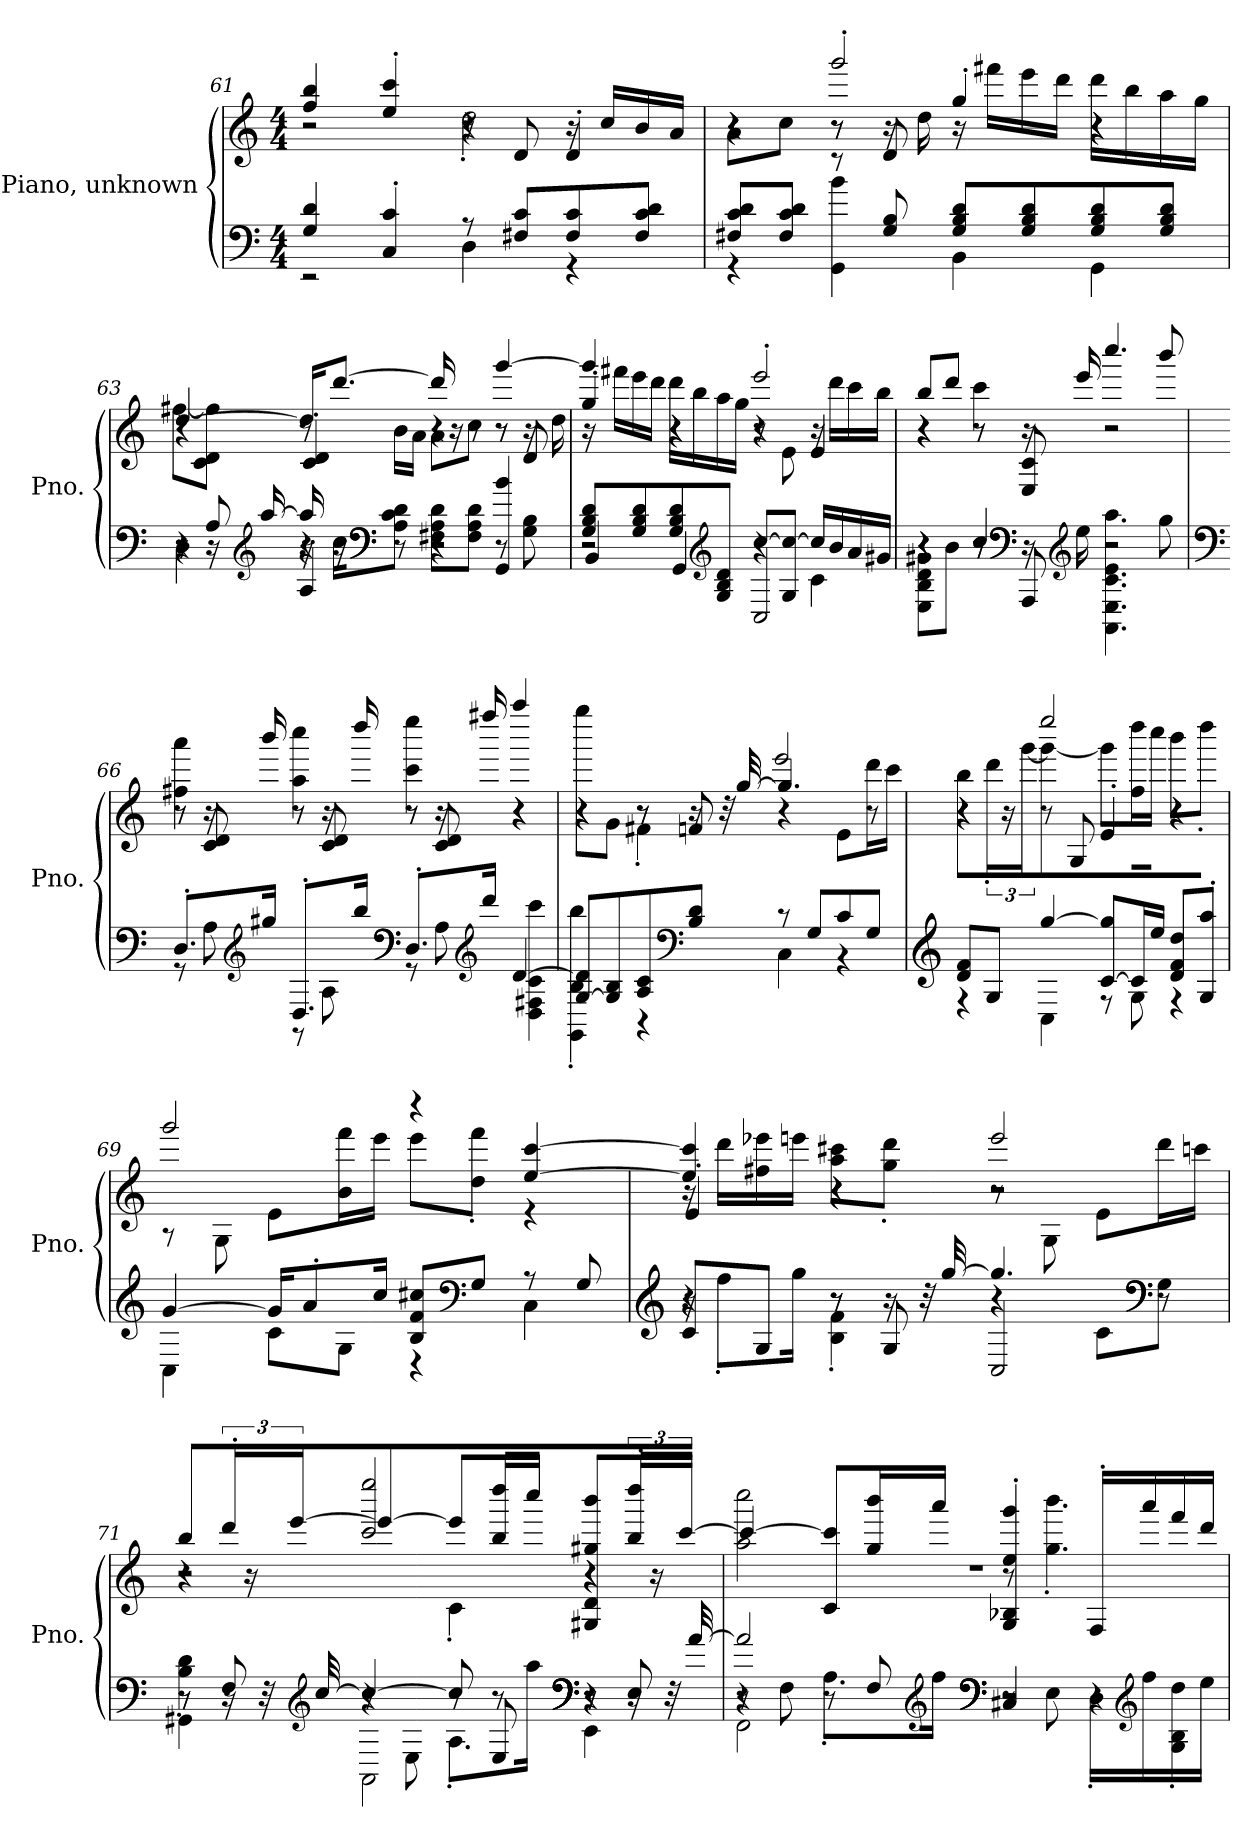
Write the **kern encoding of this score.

**kern	**kern
*part1	*part1
*staff2	*staff1
*I"Piano, unknown	*
*I'Pno.	*
*clefF4	*clefG2
*k[]	*k[]
*M4/4	*M4/4
=61	=61
*^	*^
*	*	*	*^
4G/ 4d/	2r	4ff/ 4bb/	2r	2r
4C/' 4c/'	.	4ee/' 4ccc/'	.	.
8r	4D\	8r	2dd'\	4r
8F#X/ 8c/L	.	8d/	.	.
8F#/ 8c/	4r	16r	.	4d'/
.	.	16cc/LL	.	.
8F#/ 8c/ 8d/J	.	16b/	.	.
.	.	16a/JJ	.	.
!!LO:LB:g=z	!!	!!
=62	=62	=62	=62	=62
8F#X/ 8c/ 8d/L	4r	4r	8a\L	4r
8F#/ 8c/ 8d/J	.	.	8cc\J	.
8r	4GG\ 4b\	2ggg'/	8r	8r
8G/ 8B/	.	.	16r	8d/
.	.	.	16dd\	.
8G/ 8B/ 8d/L	4BB\	.	16r	4gg'/
.	.	.	16fff#X\LL	.
8G/ 8B/ 8d/	.	.	16eee\	.
.	.	.	16ddd\JJ	.
8G/ 8B/ 8d/	4GG\	4r	16ddd\LL	4r
.	.	.	16bb\	.
8G/ 8B/ 8d/J	.	.	16aa\	.
.	.	.	16gg\JJ	.
=63	=63	=63	=63	=63
*^	*^	*	*	*
8r	4r	8r	4D\	[4dd/	[8ff#X\L	4r
16r	.	8A/	.	.	8c\ 8d\ 8ff#\]J	.
*clefG2	*	*	*	*	*	*
[16aa/	.	.	.	.	.	.
16aa/]	16r	4A'/	4r	16dd/KL]	8r	4c/' 4d/'
16r	16cc\KL	.	.	[8.ddd/J	.	.
*clefF4	*	*	*	*	*	*
8r	8A\ 8c\ 8d\J	.	.	.	16b\LL	.
.	.	.	.	.	16a\JJ	.
2r	8F#X\ 8A\ 8d\L	4r	2r	16ddd/]	8a\L	4r
.	.	.	.	16r	.	.
.	8F#\ 8A\ 8d\J	.	.	8r	8cc\J	.
.	8r	4GG/ 4b/	.	[4ggg/	8r	8r
.	8G\ 8B\	.	.	.	16r	8d/
.	.	.	.	.	16dd\	.
*	*	*v	*v	*	*	*
!!LO:LB:g=z	!!	!!
=64	=64	=64	=64	=64	=64
8G/ 8B/ 8d/L	2r	4BB/	4ggg/]	16r	4gg'/
.	.	.	.	16fff#X\LL	.
8G/ 8B/ 8d/	.	.	.	16eee\	.
.	.	.	.	16ddd\JJ	.
8G/ 8B/ 8d/	.	4GG/	4r	16ddd\LL	4r
.	.	.	.	16bb\	.
*clefG2	*	*	*	*	*
8G/ 8B/ 8d/J	.	.	.	16aa\	.
.	.	.	.	16gg\JJ	.
[8cc/L	4r	2C/	2eee'/	8r	4r
8G/ 8cc/_J	.	.	.	8e\	.
16cc/LL]	4c\	.	.	16r	4e/
16b/	.	.	.	16ddd\LL	.
16a/	.	.	.	16ccc\	.
16g#X/JJ	.	.	.	16bb\JJ	.
=65	=65	=65	=65	=65	=65
4r	8E\ 8B\ 8d\ 8g#X\L	4r	8bb/L	4r	4r
.	8b\J	.	8ddd/J	.	.
4cc/	8r	8r	8r	4ccc\	8r
*clefF4	*	*	*	*	*
.	16r	8AAA/	16r	.	8E/ 8c/
*clefG2	*	*	*	*	*
.	16ee\	.	16eee/	.	.
2r	4.AA\ 4.E\ 4.c\ 4.e\ 4.aa\	2r	4.cccc/	2r	2r
.	8gg\	.	8bbb/	.	.
*v	*v	*v	*	*	*
!!LO:LB:g=z	!!	!!
=66	=66	=66	=66
*clefF4	*	*	*
*^	*	*	*
8.D'/L	8r	8r	4ff#X\ 4aaa\	8r
.	8A\	16r	.	8c/ 8d/
*clefG2	*	*	*	*
16gg#X/Jk	.	16bbb/	.	.
8.D'/L	8r	8r	4aa\ 4cccc\	8r
.	8A\	16r	.	8c/ 8d/
16bb/Jk	.	16dddd/	.	.
*clefF4	*	*	*	*
8.D'/L	8r	8r	4ccc\ 4eeee\	8r
.	8A\	16r	.	8c/ 8d/
*clefG2	*	*	*	*
16ddd/Jk	.	16ffff#X/	.	.
[4d/	4D\ 4F#X\ 4c\ 4ccc\	4aaaa/	4r	4r
=67	=67	=67	=67	=67
[8G/ 8d/]L	4GG\' 4B\' 4bb\'	4r	8gggg\L	4r
8G/] 8B/	.	.	8g\J	.
8A/ 8c/	4r	8r	4f#X'\	8r
*clefF4	*	*	*	*
8B/ 8d/J	.	16r	.	8fn/
.	.	32r	.	.
.	.	[32gg/	.	.
8r	4C\	4.gg/]	4r	2eee/
8G/L	.	.	.	.
8c/	4r	.	8e\L	.
8G/J	.	8r	16ddd\L	.
.	.	.	16ccc\JJ	.
!!LO:LB:g=z	!!	!!
=68	=68	=68	=68	=68
*clefG2	*	*	*	*
8d/ 8f/L	4r	4r	8bb\L	4r
8G/J	.	.	24ddd'\Jk	.
.	.	.	24r	.
.	.	.	[24ggg\	.
[4gg/	4C\	2eeee/	4ggg\_	8r
.	.	.	.	8G/
[8c/ 8gg/]L	8r	.	8ggg\L]	4e'/
16c/L]	8G\	.	16ff\ 16dddd\L	.
16ee/JJ	.	.	16cccc\JJ	.
8d/ 8f/ 8dd/L	4r	4r	8bbb\L	4r
8G/' 8aa/'J	.	.	8dddd'\J	.
*	*	*	*v	*v
=69	=69	=69	=69
[4g/	4C\	2ggg/	8r
.	.	.	8G\
16g/KL]	8c\L	.	8e\L
8a'/	.	.	.
.	8G\J	.	16b\ 16fff\L
16cc/Jk	.	.	16eee\JJ
8B/ 8f/ 8cc#X/L	4r	4r	8eee\L
*clefF4	*	*	*
8G/J	.	.	8dd\' 8fff\'J
8r	4C\	[4ee/ [4ccc/	4r
8G/	.	.	.
*v	*v	*	*
*	*v	*v
!!LO:LB:g=z
=70	=70
*clefG2	*
*^	*^
*	*^	*	*^
4r	16r	8c/L	4ee/] 4ccc/]	16r	4e'/
.	8ff'\L	.	.	16ddd\LL	.
.	.	8G/J	.	16ff#X\ 16eee-X\	.
.	16gg\Jk	.	.	16eeen\JJ	.
8r	4B\' 4f\'	8r	4r	8aa\ 8ccc#X\L	4r
16r	.	8G/	.	8gg\' 8ddd\'J	.
32r	.	.	.	.	.
[32gg/	.	.	.	.	.
4.gg/]	4r	2C/	2eee/	8r	2r
.	.	.	.	8G\	.
.	8c\L	.	.	8e\L	.
*clefF4	*	*	*	*	*
8r	8G\J	.	.	16ddd\L	.
.	.	.	.	16cccn\JJ	.
=71	=71	=71	=71	=71	=71
*	*	*^	*	*	*
8r	4B\' 4d\'	8r	4GG#X\	4r	2r	8bb/L
16r	.	8F/	.	.	.	24ddd'/Jk
.	.	.	.	.	.	24r
32r	.	.	.	.	.	.
.	.	.	.	.	.	[24eee/
*clefG2	*	*	*	*	*	*
[32cc/	.	.	.	.	.	.
4cc/_	8r	4r	2AA\	2ccc/ 2eeee/	.	4eee/_
.	8E\	.	.	.	.	.
8cc/]	8.A'\L	8r	.	.	4c'\	8eee/L]
8r	.	8E/	.	.	.	16bb/ 16dddd/L
.	16aa\Jk	.	.	.	.	16cccc/JJ
*clefF4	*	*	*	*	*	*
8r	4r	8r	4EE\	4r	4r	8G#X/ 8d/ 8gg#X/ 8bbb/L
16r	.	8E/	.	.	.	24bb/' 24dddd/'Jk
.	.	.	.	.	.	24r
32r	.	.	.	.	.	.
.	.	.	.	.	.	[24ccc/
[32a/	.	.	.	.	.	.
!!LO:PB:g=z	!!	!!
=72	=72	=72	=72	=72	=72	=72
2a/]	8r	4r	2FF\	1r	2aa\ 2cccc\	4ccc/_
.	8F\	.	.	.	.	.
.	8.A'\L	8r	.	.	.	8c/ 8ccc/]L
.	.	8F/	.	.	.	16gg/ 16bbb/L
*clefG2	*	*	*	*	*	*
.	16ff\Jk	.	.	.	.	16aaa/JJ
*clefF4	*	*	*	*	*	*
2r	8r	4C#X/	2r	.	8r	4G/' 4B-X/' 4ee/' 4ggg/'
.	8E\	.	.	.	4.gg\' 4.bbb\'	.
.	16D'\LL	4r	.	.	.	16F'/LL
*clefG2	*	*	*	*	*	*
.	16ff\	.	.	.	.	16aaa/
.	16G\' 16B\' 16dd\'	.	.	.	.	16fff/
.	16ee\JJ	.	.	.	.	16ddd/JJ
*v	*v	*v	*v	*	*	*
*	*v	*v	*v
=	=
*-	*-
